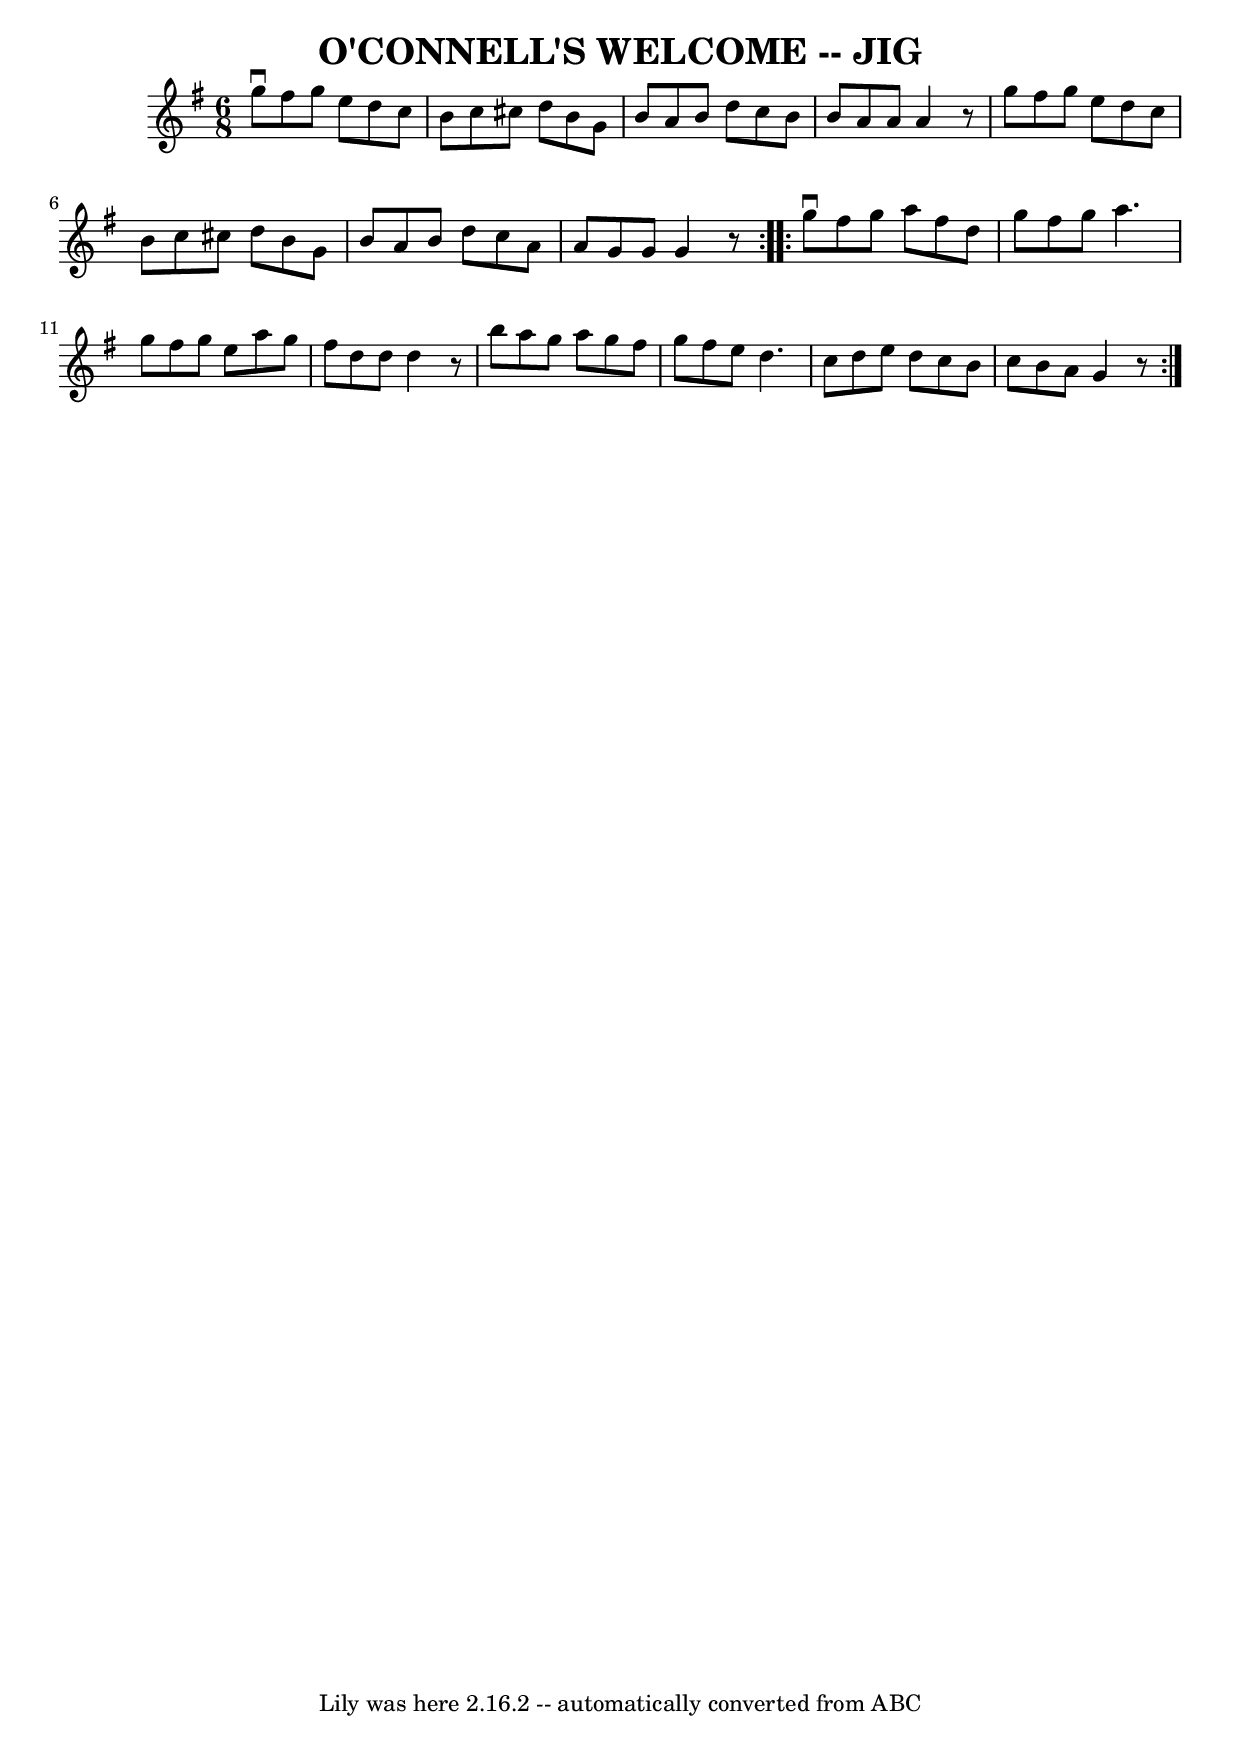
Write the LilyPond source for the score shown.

\version "2.16.2"
\include "Mammoth.ily"
\header {
  %% book = "Ryan's Mammoth Collection of Fiddle Tunes"
  crossRefNumber = "1"
  footnotes = ""
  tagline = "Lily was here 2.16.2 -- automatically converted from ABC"
  title = "O'CONNELL'S WELCOME -- JIG"

}
voicedefault =  {



  \repeat volta 2 {

    \time 6/8 
    \key g \major
    g''8^\downbow fis''8 g''8 e''8 d''8    
    c''8    |
    b'8 c''8 cis''8 d''8 b'8 g'8    |
    
    b'8 a'8 b'8 d''8 c''8 b'8    |
    b'8 a'8 a'8 a'4 
    r8       |
    g''8 fis''8 g''8 e''8 d''8 c''8    
    |
    b'8 c''8 cis''8 d''8 b'8 g'8    |
    b'8 a'8 
    b'8 d''8 c''8 a'8    |
    a'8 g'8 g'8 g'4    r8   
  }  
  
  \repeat volta 2 {
    g''8^\downbow fis''8 g''8 a''8 fis''8    
    d''8    |
    g''8 fis''8 g''8 a''4.    |
    g''8 fis''8 
    g''8 e''8 a''8 g''8    |
    fis''8 d''8 d''8 d''4    
    r8       |
    b''8 a''8 g''8 a''8 g''8 fis''8    |
    
    g''8 fis''8 e''8 d''4.    |
    c''8 d''8 e''8 d''8    
    c''8 b'8    |
    c''8 b'8 a'8 g'4    r8   
  }   

}

\score{
  <<

    \context Staff="default"
    {
      \voicedefault 
      
    }

  >>
  \layout {
    
  }
  \midi {
  }

}
